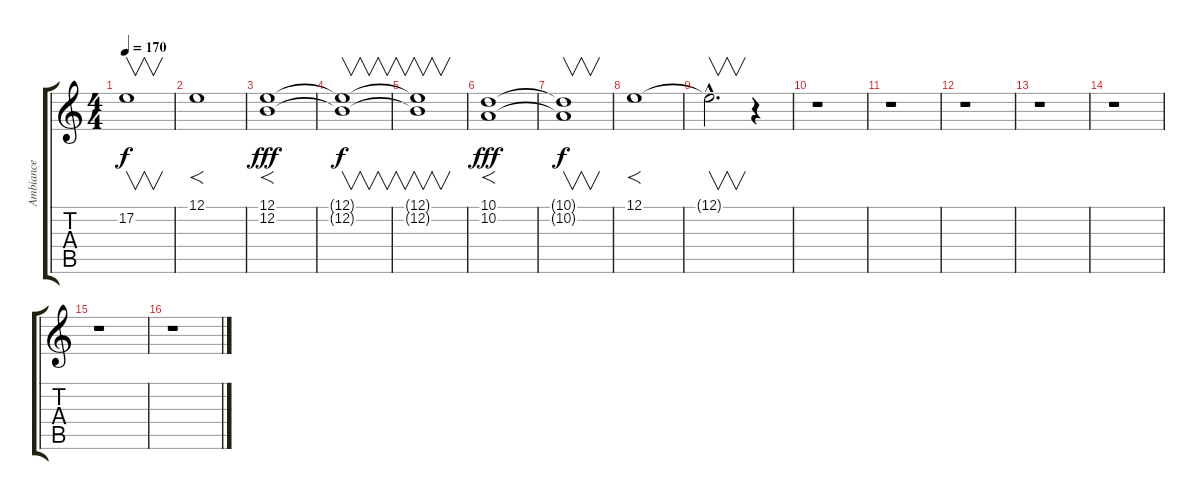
\track ("Ambiance" "Ambiance") {instrument stringensemble1}
\staff {score tabs}
\tuning (E4 B3 G3 D3 A2 E2) {hide}
\ts (4 4)
\tempo 170
\clef g2
\ks c
17.2{t}.1{v dy f} |
12.1.1{f} |
(12.1 12.2).1{f dy fff} |
(12.1{t} 12.2{t}).1{v dy f} |
(12.1{t} 12.2{t}).1{v} |
(10.1 10.2).1{f dy fff} |
(10.1{t} 10.2{t}).1{v dy f} |
12.1.1{f} |
12.1{hac t}.2{v d} r.4 |
r.1 |
r.1 |
r.1 |
r.1 |
r.1 |
r.1 |
r.1
